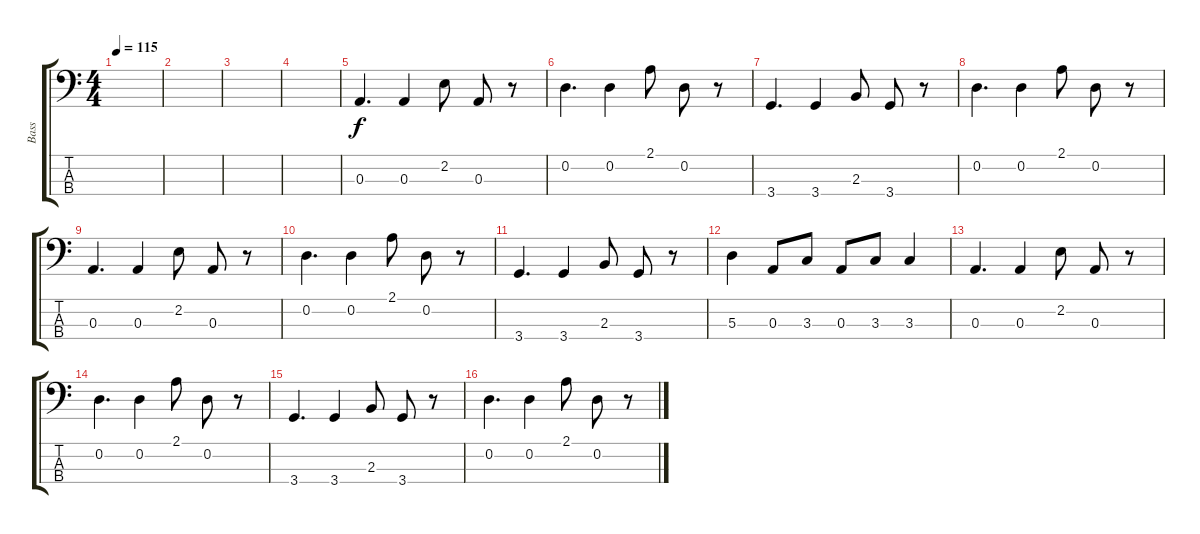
\track ("Bass" "Bass") {instrument electricbassfinger}
\staff {score tabs}
\tuning (G2 D2 A1 E1) {hide}
\ts (4 4)
\tempo 115
\clef f4
\ks c
|
|
|
|
0.3.4{d} 0.3.4 2.2.8 0.3.8 r.8 |
0.2.4{d} 0.2.4 2.1.8 0.2.8 r.8 |
3.4.4{d} 3.4.4 2.3.8 3.4.8 r.8 |
0.2.4{d} 0.2.4 2.1.8 0.2.8 r.8 |
0.3.4{d} 0.3.4 2.2.8 0.3.8 r.8 |
0.2.4{d} 0.2.4 2.1.8 0.2.8 r.8 |
3.4.4{d} 3.4.4 2.3.8 3.4.8 r.8 |
5.3.4 0.3.8 3.3.8 0.3.8 3.3.8 3.3.4 |
0.3.4{d} 0.3.4 2.2.8 0.3.8 r.8 |
0.2.4{d} 0.2.4 2.1.8 0.2.8 r.8 |
3.4.4{d} 3.4.4 2.3.8 3.4.8 r.8 |
0.2.4{d} 0.2.4 2.1.8 0.2.8 r.8
